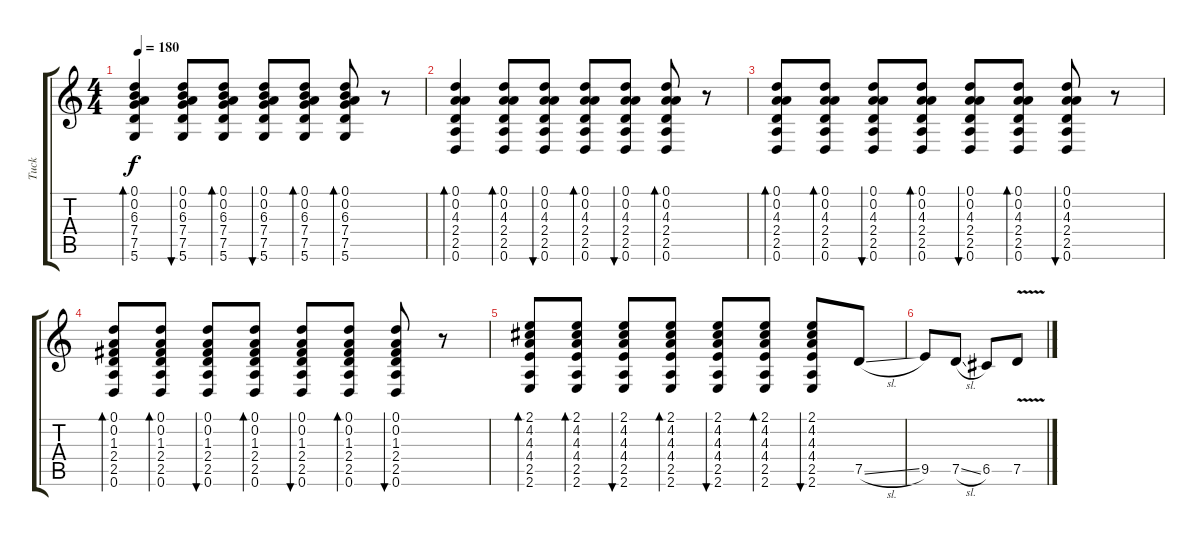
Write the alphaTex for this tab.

\track ("Tuck" "Tuck") {instrument acousticguitarsteel}
\staff {score tabs}
\tuning (D4 A3 F3 C3 G2 D2) {hide}
\ts (4 4)
\tempo 180
\clef g2
\ks c
(0.1 0.2 6.3 7.4 7.5 5.6).4{bd 30 dy f} (0.1 0.2 6.3 7.4 7.5 5.6).8{bu 30} (0.1 0.2 6.3 7.4 7.5 5.6).8{bd 30} (0.1 0.2 6.3 7.4 7.5 5.6).8{bu 30} (0.1 0.2 6.3 7.4 7.5 5.6).8{bd 30} (0.1 0.2 6.3 7.4 7.5 5.6).8{bd 30} r.8 |
(0.1 0.2 4.3 2.4 2.5 0.6).4{bd 30} (0.1 0.2 4.3 2.4 2.5 0.6).8{bd 30} (0.1 0.2 4.3 2.4 2.5 0.6).8{bu 30} (0.1 0.2 4.3 2.4 2.5 0.6).8{bd 30} (0.1 0.2 4.3 2.4 2.5 0.6).8{bu 30} (0.1 0.2 4.3 2.4 2.5 0.6).8{bd 30} r.8 |
(0.1 0.2 4.3 2.4 2.5 0.6).8{bd 30} (0.1 0.2 4.3 2.4 2.5 0.6).8{bd 30} (0.1 0.2 4.3 2.4 2.5 0.6).8{bu 30} (0.1 0.2 4.3 2.4 2.5 0.6).8{bd 30} (0.1 0.2 4.3 2.4 2.5 0.6).8{bu 30} (0.1 0.2 4.3 2.4 2.5 0.6).8{bd 30} (0.1 0.2 4.3 2.4 2.5 0.6).8{bu 30} r.8 |
(0.1 0.2 1.3 2.4 2.5 0.6).8{bd 30} (0.1 0.2 1.3 2.4 2.5 0.6).8{bd 30} (0.1 0.2 1.3 2.4 2.5 0.6).8{bu 30} (0.1 0.2 1.3 2.4 2.5 0.6).8{bd 30} (0.1 0.2 1.3 2.4 2.5 0.6).8{bu 30} (0.1 0.2 1.3 2.4 2.5 0.6).8{bd 30} (0.1 0.2 1.3 2.4 2.5 0.6).8{bu 30} r.8 |
(2.1 4.2 4.3 4.4 2.5 2.6).8{bd 30} (2.1 4.2 4.3 4.4 2.5 2.6).8{bd 30} (2.1 4.2 4.3 4.4 2.5 2.6).8{bu 30} (2.1 4.2 4.3 4.4 2.5 2.6).8{bd 30} (2.1 4.2 4.3 4.4 2.5 2.6).8{bu 30} (2.1 4.2 4.3 4.4 2.5 2.6).8{bd 30} (2.1 4.2 4.3 4.4 2.5 2.6).8{bu 30} 7.5{sl}.8 |
9.5.8 7.5{sl}.8 6.5.8 7.5{v}.8
